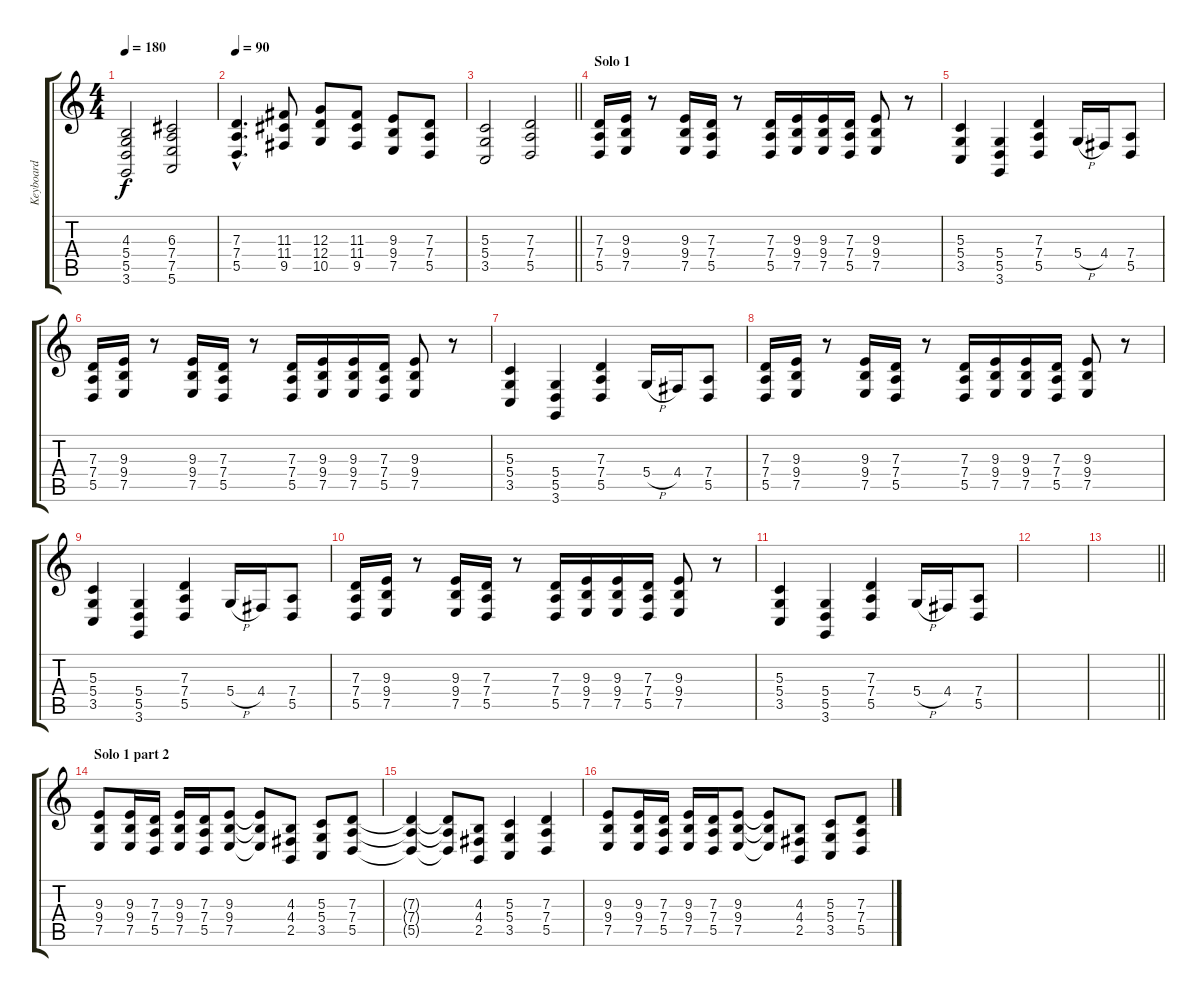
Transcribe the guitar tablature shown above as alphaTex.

\track ("Keyboard" "Keyboard") {instrument stringensemble1}
\staff {score tabs}
\tuning (E4 B3 G3 D3 A2 E2) {hide}
\ts (4 4)
\tempo 180
\clef g2
\ks c
(4.3 5.4 5.5 3.6).2{dy f} (6.3 7.4 7.5 5.6).2 |
\tempo 90
(7.3{hac} 7.4{hac} 5.5{hac}).4{d instrument stringensemble1} (11.3 11.4 9.5).8 (12.3 12.4 10.5).8 (11.3 11.4 9.5).8 (9.3 9.4 7.5).8 (7.3 7.4 5.5).8 |
\barLineRight lightlight
(5.3 5.4 3.5).2 (7.3 7.4 5.5).2 |
\section ("" "Solo 1")
(7.3 7.4 5.5).16 (9.3 9.4 7.5).16 r.8 (9.3 9.4 7.5).16 (7.3 7.4 5.5).16 r.8 (7.3 7.4 5.5).16 (9.3 9.4 7.5).16 (9.3 9.4 7.5).16 (7.3 7.4 5.5).16 (9.3 9.4 7.5).8 r.8 |
(5.3 5.4 3.5).4 (5.4 5.5 3.6).4 (7.3 7.4 5.5).4 5.4{h}.16 4.4.16 (7.4 5.5).8 |
(7.3 7.4 5.5).16 (9.3 9.4 7.5).16 r.8 (9.3 9.4 7.5).16 (7.3 7.4 5.5).16 r.8 (7.3 7.4 5.5).16 (9.3 9.4 7.5).16 (9.3 9.4 7.5).16 (7.3 7.4 5.5).16 (9.3 9.4 7.5).8 r.8 |
(5.3 5.4 3.5).4 (5.4 5.5 3.6).4 (7.3 7.4 5.5).4 5.4{h}.16 4.4.16 (7.4 5.5).8 |
(7.3 7.4 5.5).16 (9.3 9.4 7.5).16 r.8 (9.3 9.4 7.5).16 (7.3 7.4 5.5).16 r.8 (7.3 7.4 5.5).16 (9.3 9.4 7.5).16 (9.3 9.4 7.5).16 (7.3 7.4 5.5).16 (9.3 9.4 7.5).8 r.8 |
(5.3 5.4 3.5).4 (5.4 5.5 3.6).4 (7.3 7.4 5.5).4 5.4{h}.16 4.4.16 (7.4 5.5).8 |
(7.3 7.4 5.5).16 (9.3 9.4 7.5).16 r.8 (9.3 9.4 7.5).16 (7.3 7.4 5.5).16 r.8 (7.3 7.4 5.5).16 (9.3 9.4 7.5).16 (9.3 9.4 7.5).16 (7.3 7.4 5.5).16 (9.3 9.4 7.5).8 r.8 |
(5.3 5.4 3.5).4 (5.4 5.5 3.6).4 (7.3 7.4 5.5).4 5.4{h}.16 4.4.16 (7.4 5.5).8 |
|
\barLineRight lightlight
|
\section ("" "Solo 1 part 2")
(9.3 9.4 7.5).8{volume 10} (9.3 9.4 7.5).16 (7.3 7.4 5.5).16 (9.3 9.4 7.5).16 (7.3 7.4 5.5).16 (9.3 9.4 7.5).8 (9.3{t} 9.4{t} 7.5{t}).8 (4.3 4.4 2.5).8 (5.3 5.4 3.5).8 (7.3 7.4 5.5).8 |
(7.3{t} 7.4{t} 5.5{t}).4 (7.3{t} 7.4{t} 5.5{t}).8 (4.3 4.4 2.5).8 (5.3 5.4 3.5).4 (7.3 7.4 5.5).4 |
(9.3 9.4 7.5).8{volume 10} (9.3 9.4 7.5).16 (7.3 7.4 5.5).16 (9.3 9.4 7.5).16 (7.3 7.4 5.5).16 (9.3 9.4 7.5).8 (9.3{t} 9.4{t} 7.5{t}).8 (4.3 4.4 2.5).8 (5.3 5.4 3.5).8 (7.3 7.4 5.5).8
